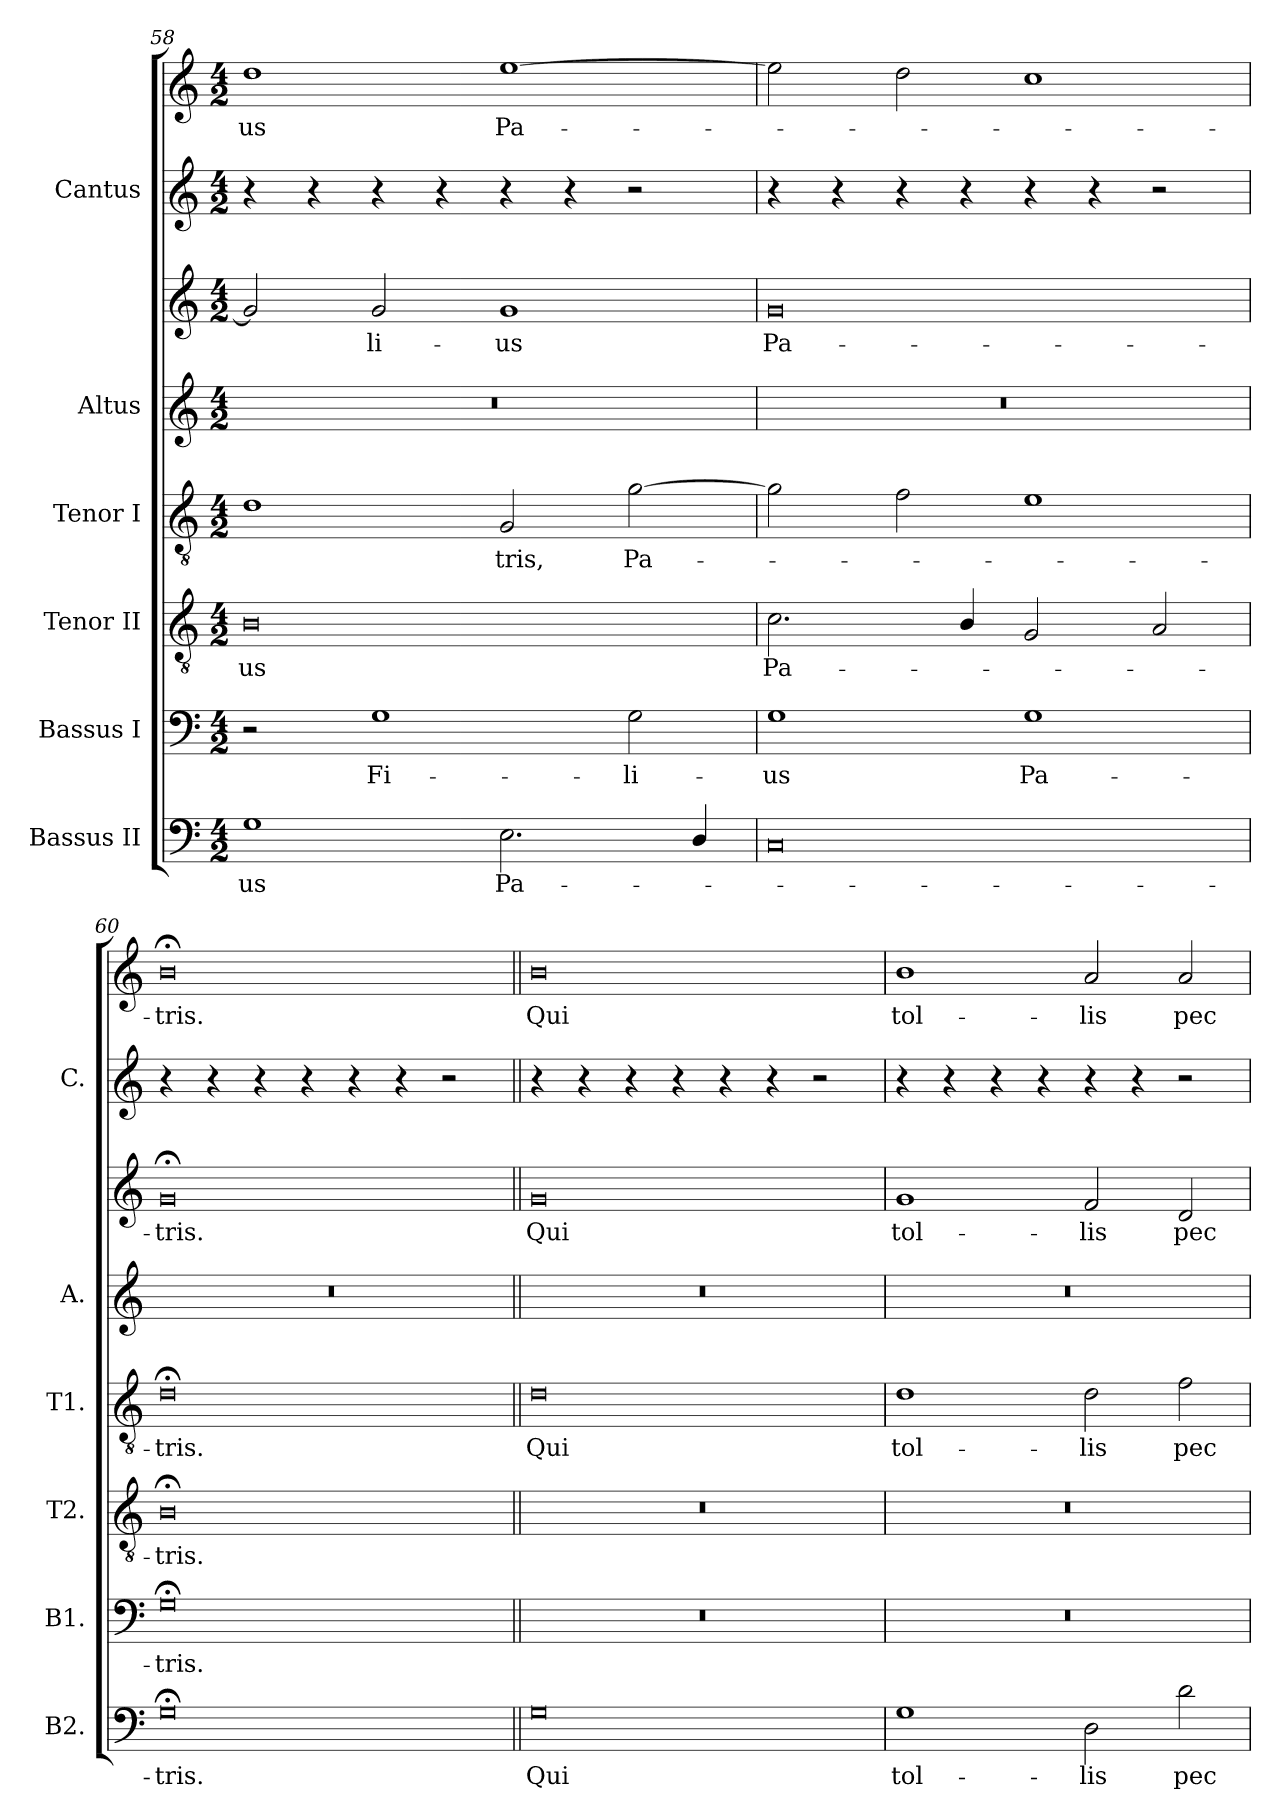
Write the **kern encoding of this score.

**kern	**text	**kern	**text	**kern	**text	**kern	**text	**kern	**kern	**text	**kern	**kern	**text
*part6	*part6	*part5	*part5	*part4	*part4	*part3	*part3	*part2	*part2	*part2	*part1	*part1	*part1
*staff8	*staff8	*staff7	*staff7	*staff6	*staff6	*staff5	*staff5	*staff4	*staff3	*staff3	*staff2	*staff1	*staff1
*I"Bassus II	*	*I"Bassus I	*	*I"Tenor II	*	*I"Tenor I	*	*I"Altus	*	*	*I"Cantus	*	*
*I'B2.	*	*I'B1.	*	*I'T2.	*	*I'T1.	*	*I'A.	*	*	*I'C.	*	*
*clefF4	*	*clefF4	*	*clefGv2	*	*clefGv2	*	*clefG2	*clefG2	*	*clefG2	*clefG2	*
*	*	*	*	*ITrd7c12	*	*ITrd7c12	*	*	*	*	*	*	*
*k[]	*	*k[]	*	*k[]	*	*k[]	*	*k[]	*k[]	*	*k[]	*k[]	*
*C:	*	*C:	*	*C:	*	*C:	*	*C:	*C:	*	*C:	*C:	*
*M4/2	*	*M4/2	*	*M4/2	*	*M4/2	*	*M4/2	*M4/2	*	*M4/2	*M4/2	*
=58	=58	=58	=58	=58	=58	=58	=58	=58	=58	=58	=58	=58	=58
!	!LO:LY:b:color=#000000	!	!	!	!	!	!	!	!	!	!	!	!
!	!	!	!	!	!LO:LY:b:color=#000000	!	!	!LO:N:vis=1	!	!	!	!	!
!	!	!	!	!	!	!	!	!	!	!	!	!	!LO:LY:b:color=#000000
1Gi	-us	2r	.	0BBi	-us	1Di	.	0r	2gi/]	.	4r	1ddi	-us
.	.	.	.	.	.	.	.	.	.	.	4r	.	.
!	!	!	!LO:LY:b:color=#000000	!	!	!	!	!	!	!	!	!	!
!	!	!	!	!	!	!	!	!	!	!LO:LY:b:color=#000000	!	!	!
.	.	1Gi	Fi-	.	.	.	.	.	2gi/	-li-	4r	.	.
.	.	.	.	.	.	.	.	.	.	.	4r	.	.
!	!LO:LY:b:color=#000000	!	!	!	!	!	!	!	!	!	!	!	!
!	!	!	!	!	!	!	!LO:LY:b:color=#000000	!	!	!	!	!	!
!	!	!	!	!	!	!	!	!	!	!LO:LY:b:color=#000000	!	!	!
!	!	!	!	!	!	!	!	!	!	!	!	!	!LO:LY:b:color=#000000
2.Ei\	Pa-	.	.	.	.	2GGi/	-tris,	.	1gi	-us	4r	[1eei	Pa-
.	.	.	.	.	.	.	.	.	.	.	4r	.	.
!	!	!	!LO:LY:b:color=#000000	!	!	!	!	!	!	!	!	!	!
!	!	!	!	!	!	!	!LO:LY:b:color=#000000	!	!	!	!	!	!
.	.	2Gi\	-li-	.	.	[2Gi\	Pa-	.	.	.	2r	.	.
4Di/	.	.	.	.	.	.	.	.	.	.	.	.	.
=59	=59	=59	=59	=59	=59	=59	=59	=59	=59	=59	=59	=59	=59
!	!	!	!LO:LY:b:color=#000000	!	!	!	!	!	!	!	!	!	!
!	!	!	!	!	!LO:LY:b:color=#000000	!	!	!LO:N:vis=1	!	!	!	!	!
!	!	!	!	!	!	!	!	!	!	!LO:LY:b:color=#000000	!	!	!
0Ci	.	1Gi	-us	2.Ci\	Pa-	2Gi\]	.	0r	0gi	Pa-	4r	2eei\]	.
.	.	.	.	.	.	.	.	.	.	.	4r	.	.
.	.	.	.	.	.	2Fi\	.	.	.	.	4r	2ddi\	.
.	.	.	.	4BBi/	.	.	.	.	.	.	4r	.	.
!	!	!	!LO:LY:b:color=#000000	!	!	!	!	!	!	!	!	!	!
.	.	1Gi	Pa-	2GGi/	.	1Ei	.	.	.	.	4r	1cci	.
.	.	.	.	.	.	.	.	.	.	.	4r	.	.
.	.	.	.	2AAi/	.	.	.	.	.	.	2r	.	.
=60	=60	=60	=60	=60	=60	=60	=60	=60	=60	=60	=60	=60	=60
!	!LO:LY:b:color=#000000	!	!	!	!	!	!	!	!	!	!	!	!
!	!	!	!LO:LY:b:color=#000000	!	!	!	!	!	!	!	!	!	!
!	!	!	!	!	!LO:LY:b:color=#000000	!	!	!	!	!	!	!	!
!	!	!	!	!	!	!	!LO:LY:b:color=#000000	!LO:N:vis=1	!	!	!	!	!
!	!	!	!	!	!	!	!	!	!	!LO:LY:b:color=#000000	!	!	!
!	!	!	!	!	!	!	!	!	!	!	!	!	!LO:LY:b:color=#000000
0G;i	-tris.	0G;i	-tris.	0BB;i	-tris.	0D;i	-tris.	0r	0g;i	-tris.	4r	0b;i	-tris.
.	.	.	.	.	.	.	.	.	.	.	4r	.	.
.	.	.	.	.	.	.	.	.	.	.	4r	.	.
.	.	.	.	.	.	.	.	.	.	.	4r	.	.
.	.	.	.	.	.	.	.	.	.	.	4r	.	.
.	.	.	.	.	.	.	.	.	.	.	4r	.	.
.	.	.	.	.	.	.	.	.	.	.	2r	.	.
!!LO:LB:g=z
=61||	=61||	=61||	=61||	=61||	=61||	=61||	=61||	=61||	=61||	=61||	=61||	=61||	=61||
!	!LO:LY:b:color=#000000	!LO:N:vis=1	!	!LO:N:vis=1	!	!	!	!	!	!	!	!	!
!	!	!	!	!	!	!	!LO:LY:b:color=#000000	!LO:N:vis=1	!	!	!	!	!
!	!	!	!	!	!	!	!	!	!	!LO:LY:b:color=#000000	!	!	!
!	!	!	!	!	!	!	!	!	!	!	!	!	!LO:LY:b:color=#000000
0Gi	Qui	0r	.	0r	.	0Di	Qui	0r	0gi	Qui	4r	0bi	Qui
.	.	.	.	.	.	.	.	.	.	.	4r	.	.
.	.	.	.	.	.	.	.	.	.	.	4r	.	.
.	.	.	.	.	.	.	.	.	.	.	4r	.	.
.	.	.	.	.	.	.	.	.	.	.	4r	.	.
.	.	.	.	.	.	.	.	.	.	.	4r	.	.
.	.	.	.	.	.	.	.	.	.	.	2r	.	.
=62	=62	=62	=62	=62	=62	=62	=62	=62	=62	=62	=62	=62	=62
!	!LO:LY:b:color=#000000	!LO:N:vis=1	!	!LO:N:vis=1	!	!	!	!	!	!	!	!	!
!	!	!	!	!	!	!	!LO:LY:b:color=#000000	!LO:N:vis=1	!	!	!	!	!
!	!	!	!	!	!	!	!	!	!	!LO:LY:b:color=#000000	!	!	!
!	!	!	!	!	!	!	!	!	!	!	!	!	!LO:LY:b:color=#000000
1Gi	tol-	0r	.	0r	.	1Di	tol-	0r	1gi	tol-	4r	1bi	tol-
.	.	.	.	.	.	.	.	.	.	.	4r	.	.
.	.	.	.	.	.	.	.	.	.	.	4r	.	.
.	.	.	.	.	.	.	.	.	.	.	4r	.	.
!	!LO:LY:b:color=#000000	!	!	!	!	!	!	!	!	!	!	!	!
!	!	!	!	!	!	!	!LO:LY:b:color=#000000	!	!	!	!	!	!
!	!	!	!	!	!	!	!	!	!	!LO:LY:b:color=#000000	!	!	!
!	!	!	!	!	!	!	!	!	!	!	!	!	!LO:LY:b:color=#000000
2Di\	-lis	.	.	.	.	2Di\	-lis	.	2fi/	-lis	4r	2ai/	-lis
.	.	.	.	.	.	.	.	.	.	.	4r	.	.
!	!LO:LY:b:color=#000000	!	!	!	!	!	!	!	!	!	!	!	!
!	!	!	!	!	!	!	!LO:LY:b:color=#000000	!	!	!	!	!	!
!	!	!	!	!	!	!	!	!	!	!LO:LY:b:color=#000000	!	!	!
!	!	!	!	!	!	!	!	!	!	!	!	!	!LO:LY:b:color=#000000
2di\	pec-	.	.	.	.	2Fi\	pec-	.	2di/	pec-	2r	2ai/	pec-
=	=	=	=	=	=	=	=	=	=	=	=	=	=
*-	*-	*-	*-	*-	*-	*-	*-	*-	*-	*-	*-	*-	*-
